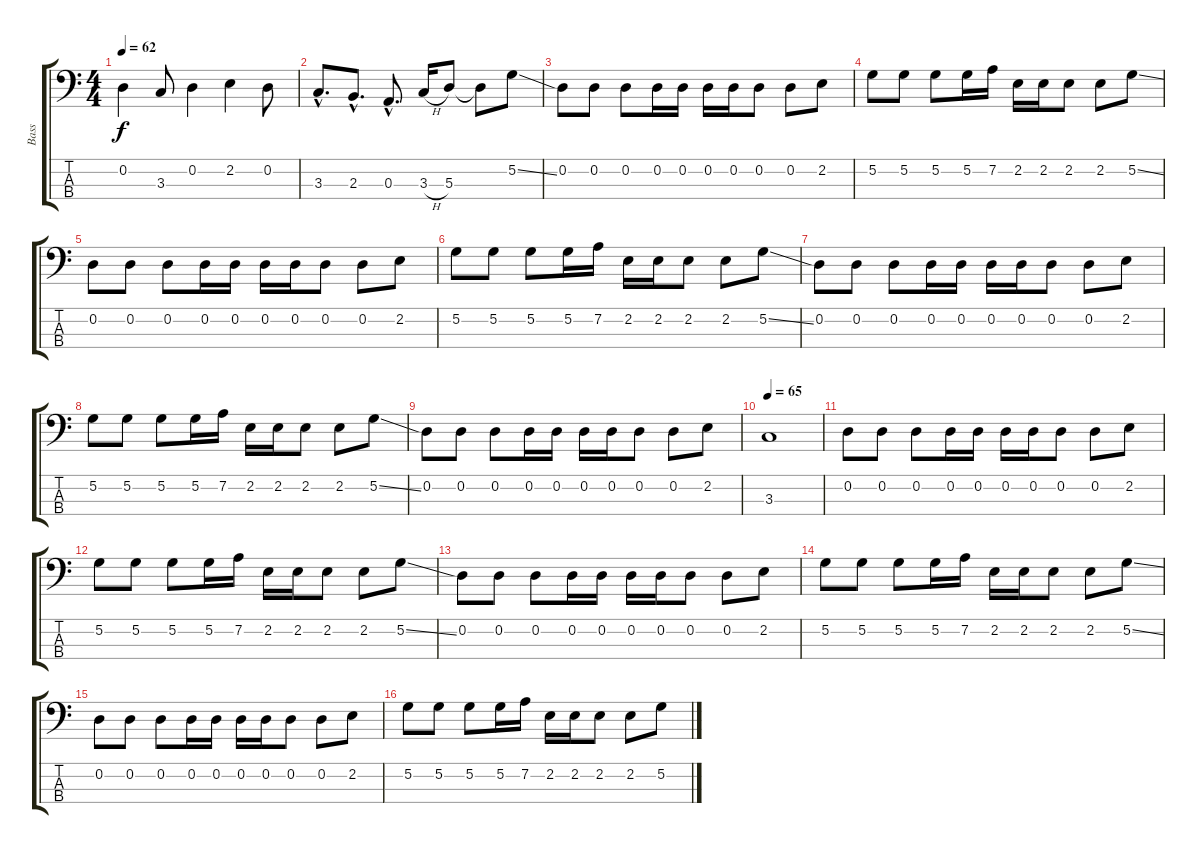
\track ("Bass" "Bass") {instrument electricbassfinger}
\staff {score tabs}
\tuning (G2 D2 A1 D1) {hide}
\ts (4 4)
\tempo 62
\clef f4
\ks c
0.2.4{dy f} 3.3.8 0.2.4 2.2.4 0.2.8 |
3.3{hac}.8{d} 2.3{hac}.8{d} 0.3{hac}.8{d} 3.3{h}.16 5.3.8 5.3{t}.8 5.2{ss}.8 |
0.2.8 0.2.8 0.2.8 0.2.16 0.2.16 0.2.16 0.2.16 0.2.8 0.2.8 2.2.8 |
5.2.8 5.2.8 5.2.8 5.2.16 7.2.16 2.2.16 2.2.16 2.2.8 2.2.8 5.2{ss}.8 |
0.2.8 0.2.8 0.2.8 0.2.16 0.2.16 0.2.16 0.2.16 0.2.8 0.2.8 2.2.8 |
5.2.8 5.2.8 5.2.8 5.2.16 7.2.16 2.2.16 2.2.16 2.2.8 2.2.8 5.2{ss}.8 |
0.2.8 0.2.8 0.2.8 0.2.16 0.2.16 0.2.16 0.2.16 0.2.8 0.2.8 2.2.8 |
5.2.8 5.2.8 5.2.8 5.2.16 7.2.16 2.2.16 2.2.16 2.2.8 2.2.8 5.2{ss}.8 |
0.2.8 0.2.8 0.2.8 0.2.16 0.2.16 0.2.16 0.2.16 0.2.8 0.2.8 2.2.8 |
\tempo 65
3.3.1 |
0.2.8 0.2.8 0.2.8 0.2.16 0.2.16 0.2.16 0.2.16 0.2.8 0.2.8 2.2.8 |
5.2.8 5.2.8 5.2.8 5.2.16 7.2.16 2.2.16 2.2.16 2.2.8 2.2.8 5.2{ss}.8 |
0.2.8 0.2.8 0.2.8 0.2.16 0.2.16 0.2.16 0.2.16 0.2.8 0.2.8 2.2.8 |
5.2.8 5.2.8 5.2.8 5.2.16 7.2.16 2.2.16 2.2.16 2.2.8 2.2.8 5.2{ss}.8 |
0.2.8 0.2.8 0.2.8 0.2.16 0.2.16 0.2.16 0.2.16 0.2.8 0.2.8 2.2.8 |
5.2.8 5.2.8 5.2.8 5.2.16 7.2.16 2.2.16 2.2.16 2.2.8 2.2.8 5.2{ss}.8
